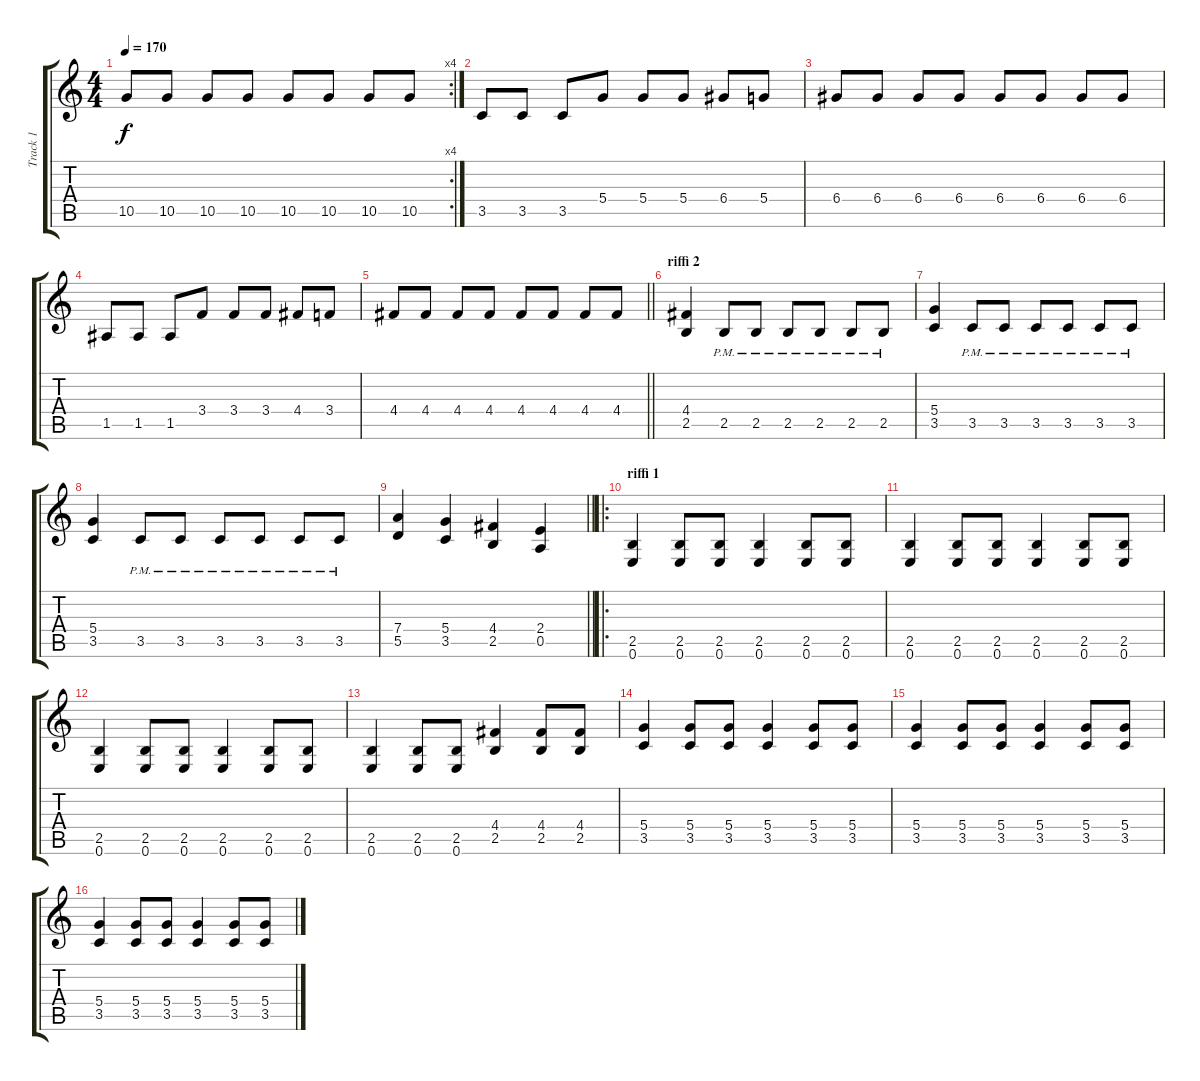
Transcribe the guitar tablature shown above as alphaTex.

\track ("Track 1" "Track 1") {instrument overdrivenguitar}
\staff {score tabs}
\tuning (E4 B3 G3 D3 A2 E2) {hide}
\rc 4
\ts (4 4)
\tempo 170
\clef g2
\ks c
10.5.8{dy f} 10.5.8 10.5.8 10.5.8 10.5.8 10.5.8 10.5.8 10.5.8 |
3.5.8 3.5.8 3.5.8 5.4.8 5.4.8 5.4.8 6.4.8 5.4.8 |
6.4.8 6.4.8 6.4.8 6.4.8 6.4.8 6.4.8 6.4.8 6.4.8 |
1.5.8 1.5.8 1.5.8 3.4.8 3.4.8 3.4.8 4.4.8 3.4.8 |
\barLineRight lightlight
4.4.8 4.4.8 4.4.8 4.4.8 4.4.8 4.4.8 4.4.8 4.4.8 |
\section ("" "riffi 2")
(4.4 2.5).4 2.5{pm}.8 2.5{pm}.8 2.5{pm}.8 2.5{pm}.8 2.5{pm}.8 2.5{pm}.8 |
(5.4 3.5).4 3.5{pm}.8 3.5{pm}.8 3.5{pm}.8 3.5{pm}.8 3.5{pm}.8 3.5{pm}.8 |
(5.4 3.5).4 3.5{pm}.8 3.5{pm}.8 3.5{pm}.8 3.5{pm}.8 3.5{pm}.8 3.5{pm}.8 |
\barLineRight lightlight
(7.4 5.5).4 (5.4 3.5).4 (4.4 2.5).4 (2.4 0.5).4 |
\ro
\section ("" "riffi 1")
(2.5 0.6).4 (2.5 0.6).8 (2.5 0.6).8 (2.5 0.6).4 (2.5 0.6).8 (2.5 0.6).8 |
(2.5 0.6).4 (2.5 0.6).8 (2.5 0.6).8 (2.5 0.6).4 (2.5 0.6).8 (2.5 0.6).8 |
(2.5 0.6).4 (2.5 0.6).8 (2.5 0.6).8 (2.5 0.6).4 (2.5 0.6).8 (2.5 0.6).8 |
(2.5 0.6).4 (2.5 0.6).8 (2.5 0.6).8 (4.4 2.5).4 (4.4 2.5).8 (4.4 2.5).8 |
(5.4 3.5).4 (5.4 3.5).8 (5.4 3.5).8 (5.4 3.5).4 (5.4 3.5).8 (5.4 3.5).8 |
(5.4 3.5).4 (5.4 3.5).8 (5.4 3.5).8 (5.4 3.5).4 (5.4 3.5).8 (5.4 3.5).8 |
(5.4 3.5).4 (5.4 3.5).8 (5.4 3.5).8 (5.4 3.5).4 (5.4 3.5).8 (5.4 3.5).8
